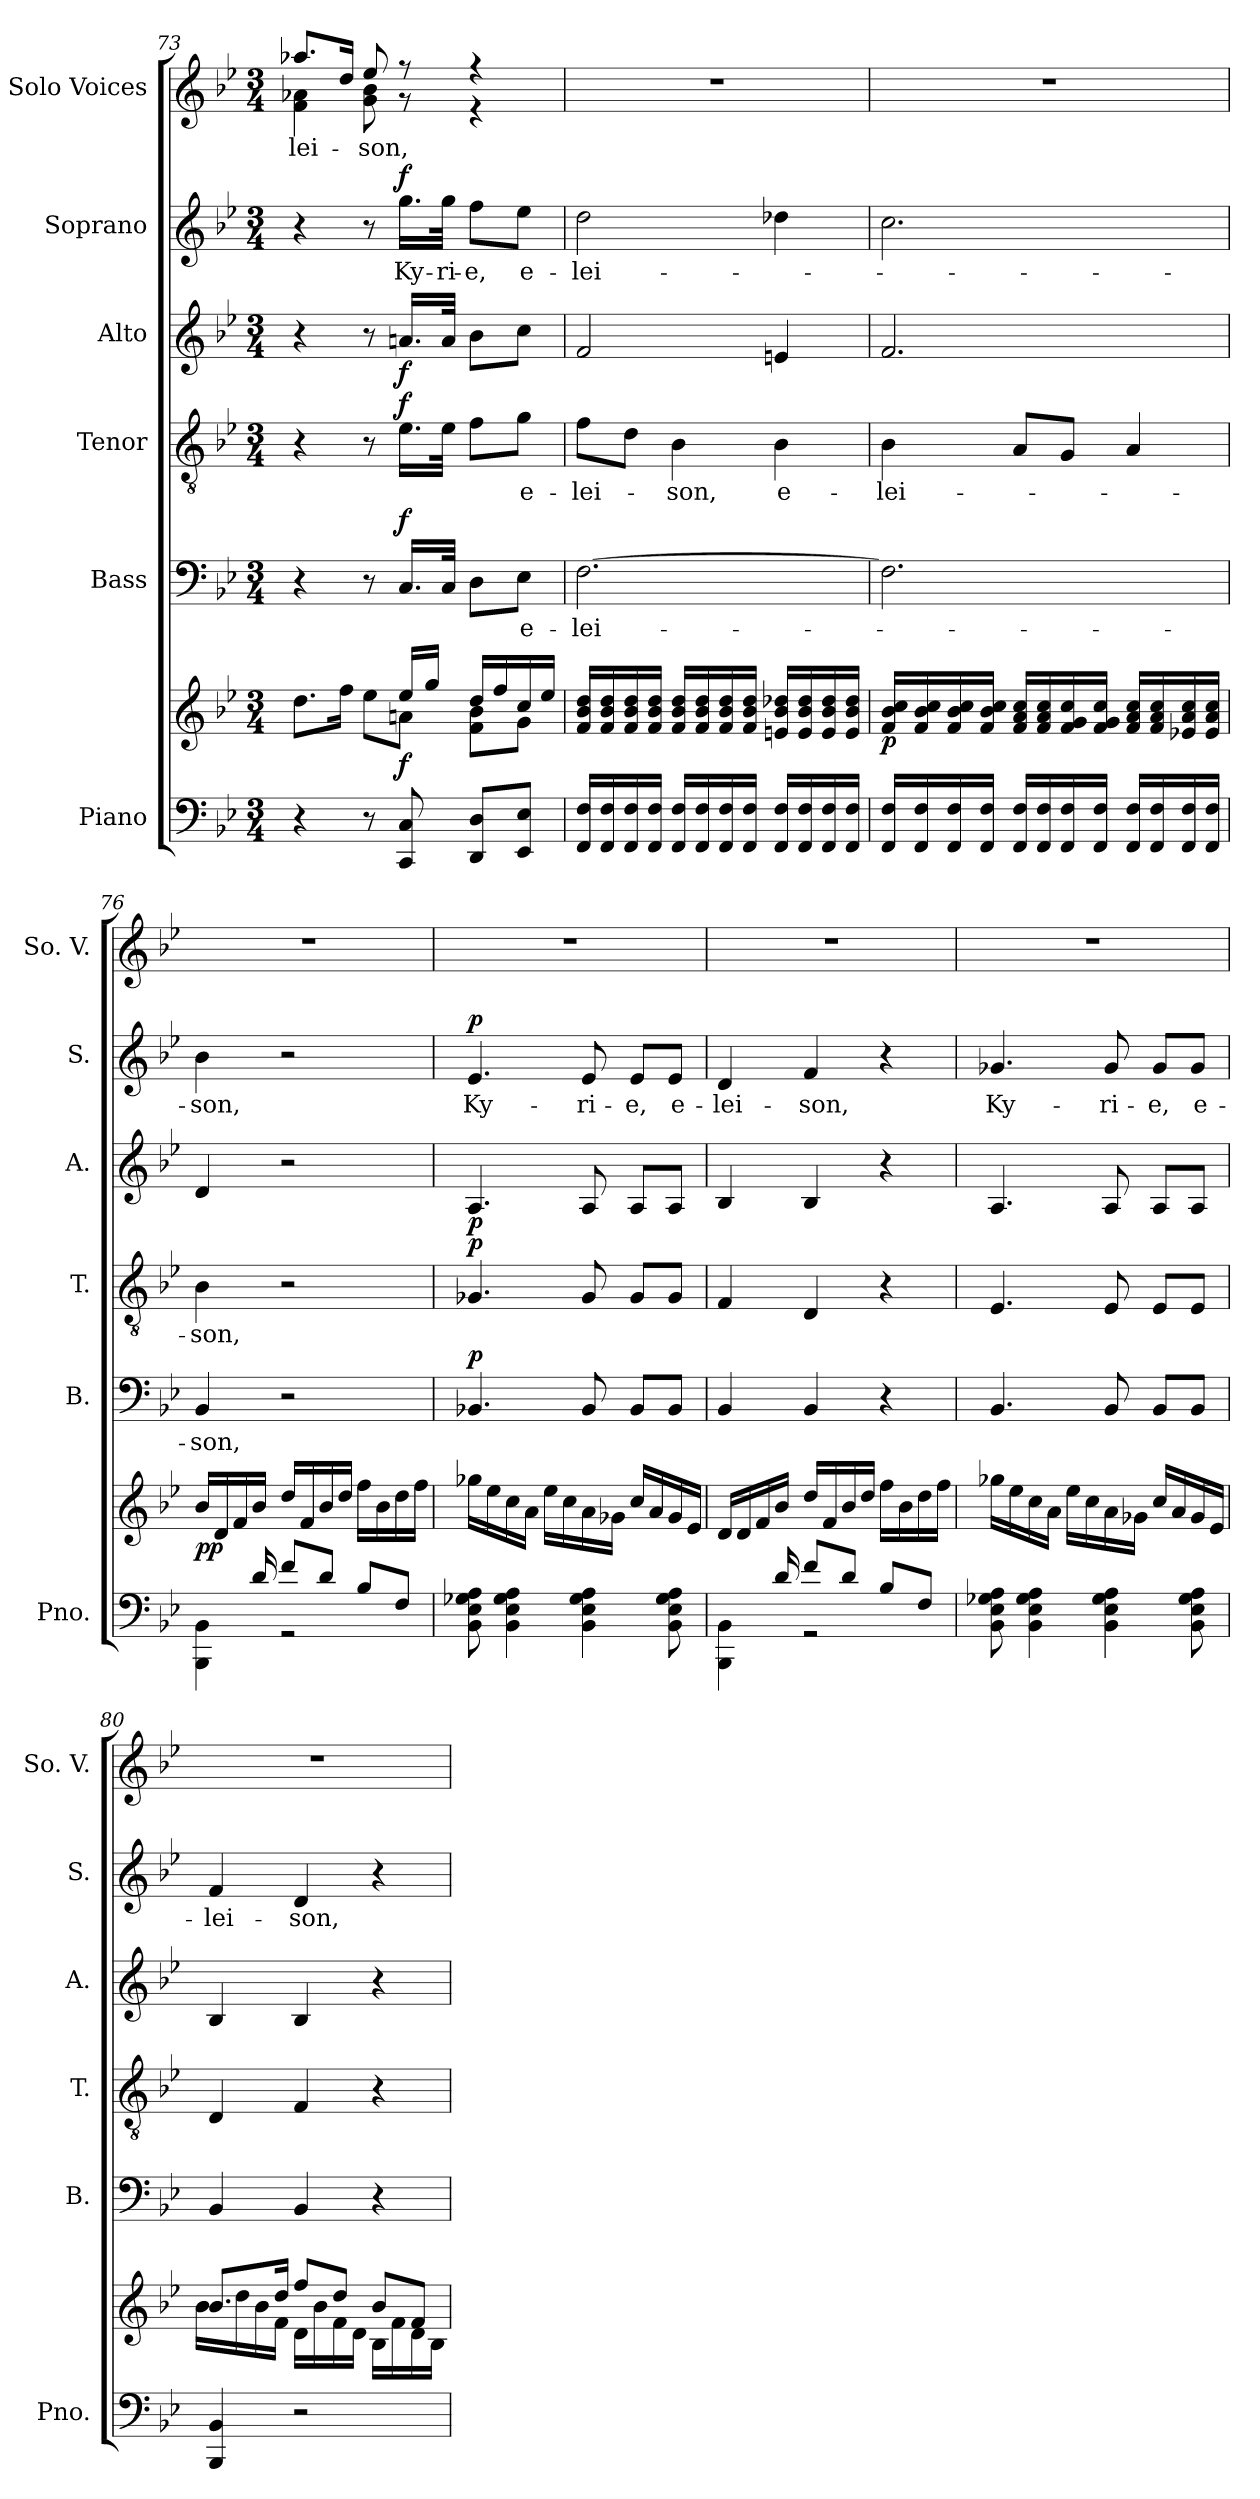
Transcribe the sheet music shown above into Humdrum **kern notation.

**kern	**kern	**dynam	**kern	**text	**dynam	**kern	**text	**dynam	**kern	**dynam	**kern	**text	**dynam	**kern	**text
*part6	*part6	*part6	*part5	*part5	*part5	*part4	*part4	*part4	*part3	*part3	*part2	*part2	*part2	*part1	*part1
*staff7	*staff6	*staff6/7	*staff5	*staff5	*staff5	*staff4	*staff4	*staff4	*staff3	*staff3	*staff2	*staff2	*staff2	*staff1	*staff1
*I"Piano	*	*	*I"Bass	*	*	*I"Tenor	*	*	*I"Alto	*	*I"Soprano	*	*	*I"Solo Voices	*
*I'Pno.	*	*	*I'B.	*	*	*I'T.	*	*	*I'A.	*	*I'S.	*	*	*I'So. V.	*
!!LO:PB:g=z
*clefF4	*clefG2	*	*clefF4	*	*	*clefGv2	*	*	*clefG2	*	*clefG2	*	*	*clefG2	*
*k[b-e-]	*k[b-e-]	*	*k[b-e-]	*	*	*k[b-e-]	*	*	*k[b-e-]	*	*k[b-e-]	*	*	*k[b-e-]	*
*M3/4	*M3/4	*	*M3/4	*	*	*M3/4	*	*	*M3/4	*	*M3/4	*	*	*M3/4	*
=73	=73	=73	=73	=73	=73	=73	=73	=73	=73	=73	=73	=73	=73	=73	=73
*	*^	*	*	*	*	*	*	*	*	*	*	*	*	*	*
!	!	!	!	!	!	!	!	!	!	!	!	!	!	!	!	!LO:LY:b
*	*	*	*	*	*	*	*	*	*	*	*	*	*	*	*^	*
4r	4rddyy	8.dd\L	.	4r	.	.	4r	.	.	4r	.	4r	.	.	8.aa-X/L	4f\ 4a-X\	-lei-
.	.	16ff\Jk	.	.	.	.	.	.	.	.	.	.	.	.	16dd/Jk	.	.
!	!	!	!	!	!	!	!	!	!	!	!	!	!	!	!	!	!LO:LY:b
8r	8rddyy	8ee-\L	.	8r	.	.	8r	.	.	8r	.	8r	.	.	8ee-/	8g\ 8b-\	-son,
!	!	!	!LO:DY:b	!	!	!LO:DY:b	!	!	!LO:DY:b	!	!LO:DY:b	!	!LO:LY:b	!LO:DY:b	!	!	!
8CC/ 8C/	16ee-/LL	8an\J	f	16.C/LL	.	f	16.e-\LL	.	f	16.an/LL	f	16.gg\LL	Ky-	f	8r	8r	.
.	16gg/JJ	.	.	.	.	.	.	.	.	.	.	.	.	.	.	.	.
!	!	!	!	!	!	!	!	!	!	!	!	!	!LO:LY:b	!	!	!	!
.	.	.	.	32C/JJk	.	.	32e-\JJk	.	.	32a/JJk	.	32gg\JJk	-ri-	.	.	.	.
!	!	!	!	!	!	!	!	!	!	!	!	!	!LO:LY:b	!	!	!	!
8DD/ 8D/L	16dd/LL	8f\ 8b-\L	.	8D\L	.	.	8f\L	.	.	8b-\L	.	8ff\L	-e,	.	4r	4r	.
.	16ff/	.	.	.	.	.	.	.	.	.	.	.	.	.	.	.	.
!	!	!	!	!	!LO:LY:b	!	!	!LO:LY:b	!	!	!	!	!LO:LY:b	!	!	!	!
8EE-/ 8E-/J	16cc/	8g\J	.	8E-\J	e-	.	8g\J	e-	.	8cc\J	.	8ee-\J	e-	.	.	.	.
.	16ee-/JJ	.	.	.	.	.	.	.	.	.	.	.	.	.	.	.	.
*	*v	*v	*	*	*	*	*	*	*	*	*	*	*	*	*v	*v	*
=74	=74	=74	=74	=74	=74	=74	=74	=74	=74	=74	=74	=74	=74	=74	=74
!	!	!	!	!LO:LY:b	!	!	!LO:LY:b	!	!	!	!	!LO:LY:b	!	!	!
16FF/ 16F/LL	16f/ 16b-/ 16dd/LL	.	[2.F\	-lei-	.	8f\L	-lei-	.	2f/	.	2dd\	-lei-	.	2.r	.
16FF/ 16F/	16f/ 16b-/ 16dd/	.	.	.	.	.	.	.	.	.	.	.	.	.	.
16FF/ 16F/	16f/ 16b-/ 16dd/	.	.	.	.	8d\J	.	.	.	.	.	.	.	.	.
16FF/ 16F/JJ	16f/ 16b-/ 16dd/JJ	.	.	.	.	.	.	.	.	.	.	.	.	.	.
!	!	!	!	!	!	!	!LO:LY:b	!	!	!	!	!	!	!	!
16FF/ 16F/LL	16f/ 16b-/ 16dd/LL	.	.	.	.	4B-\	-son,	.	.	.	.	.	.	.	.
16FF/ 16F/	16f/ 16b-/ 16dd/	.	.	.	.	.	.	.	.	.	.	.	.	.	.
16FF/ 16F/	16f/ 16b-/ 16dd/	.	.	.	.	.	.	.	.	.	.	.	.	.	.
16FF/ 16F/JJ	16f/ 16b-/ 16dd/JJ	.	.	.	.	.	.	.	.	.	.	.	.	.	.
!	!	!	!	!	!	!	!LO:LY:b	!	!	!	!	!	!	!	!
16FF/ 16F/LL	16en/ 16b-/ 16dd-X/LL	.	.	.	.	4B-\	e-	.	4en/	.	4dd-X\	.	.	.	.
16FF/ 16F/	16e/ 16b-/ 16dd-/	.	.	.	.	.	.	.	.	.	.	.	.	.	.
16FF/ 16F/	16e/ 16b-/ 16dd-/	.	.	.	.	.	.	.	.	.	.	.	.	.	.
16FF/ 16F/JJ	16e/ 16b-/ 16dd-/JJ	.	.	.	.	.	.	.	.	.	.	.	.	.	.
!!LO:PB:g=z
=75	=75	=75	=75	=75	=75	=75	=75	=75	=75	=75	=75	=75	=75	=75	=75
!	!	!LO:DY:b	!	!	!	!	!LO:LY:b	!	!	!	!	!	!	!	!
16FF/ 16F/LL	16f/ 16b-/ 16cc/LL	p	2.F\]	.	.	4B-\	-lei-	.	2.f/	.	2.cc\	.	.	2.r	.
16FF/ 16F/	16f/ 16b-/ 16cc/	.	.	.	.	.	.	.	.	.	.	.	.	.	.
16FF/ 16F/	16f/ 16b-/ 16cc/	.	.	.	.	.	.	.	.	.	.	.	.	.	.
16FF/ 16F/JJ	16f/ 16b-/ 16cc/JJ	.	.	.	.	.	.	.	.	.	.	.	.	.	.
16FF/ 16F/LL	16f/ 16a/ 16cc/LL	.	.	.	.	8A/L	.	.	.	.	.	.	.	.	.
16FF/ 16F/	16f/ 16a/ 16cc/	.	.	.	.	.	.	.	.	.	.	.	.	.	.
16FF/ 16F/	16f/ 16g/ 16cc/	.	.	.	.	8G/J	.	.	.	.	.	.	.	.	.
16FF/ 16F/JJ	16f/ 16g/ 16cc/JJ	.	.	.	.	.	.	.	.	.	.	.	.	.	.
16FF/ 16F/LL	16f/ 16a/ 16cc/LL	.	.	.	.	4A/	.	.	.	.	.	.	.	.	.
16FF/ 16F/	16f/ 16a/ 16cc/	.	.	.	.	.	.	.	.	.	.	.	.	.	.
16FF/ 16F/	16e-X/ 16a/ 16cc/	.	.	.	.	.	.	.	.	.	.	.	.	.	.
16FF/ 16F/JJ	16e-/ 16a/ 16cc/JJ	.	.	.	.	.	.	.	.	.	.	.	.	.	.
=76	=76	=76	=76	=76	=76	=76	=76	=76	=76	=76	=76	=76	=76	=76	=76
*^	*	*	*	*	*	*	*	*	*	*	*	*	*	*	*
!	!	!	!LO:DY:b	!	!LO:LY:b	!	!	!LO:LY:b	!	!	!	!	!LO:LY:b	!	!	!
8rFyy	4BBB-\ 4BB-\	16b-/LL	pp	4BB-/	-son,	.	4B-\	-son,	.	4d/	.	4b-\	-son,	.	2.r	.
.	.	16d/	.	.	.	.	.	.	.	.	.	.	.	.	.	.
16rFyy	.	16f/	.	.	.	.	.	.	.	.	.	.	.	.	.	.
16d/	.	16b-/JJ	.	.	.	.	.	.	.	.	.	.	.	.	.	.
8f/L	2r	16dd/LL	.	2r	.	.	2r	.	.	2r	.	2r	.	.	.	.
.	.	16f/	.	.	.	.	.	.	.	.	.	.	.	.	.	.
8d/J	.	16b-/	.	.	.	.	.	.	.	.	.	.	.	.	.	.
.	.	16dd/JJ	.	.	.	.	.	.	.	.	.	.	.	.	.	.
8B-/L	.	16ff\LL	.	.	.	.	.	.	.	.	.	.	.	.	.	.
.	.	16b-\	.	.	.	.	.	.	.	.	.	.	.	.	.	.
8F/J	.	16dd\	.	.	.	.	.	.	.	.	.	.	.	.	.	.
.	.	16ff\JJ	.	.	.	.	.	.	.	.	.	.	.	.	.	.
*v	*v	*	*	*	*	*	*	*	*	*	*	*	*	*	*	*
=77	=77	=77	=77	=77	=77	=77	=77	=77	=77	=77	=77	=77	=77	=77	=77
!	!	!	!	!	!LO:DY:b	!	!	!LO:DY:b	!	!LO:DY:b	!	!LO:LY:b	!LO:DY:b	!	!
8BB-\ 8E-\ 8G-X\ 8A\	16gg-X\LL	.	4.BB-X/	.	p	4.G-X/	.	p	4.A/	p	4.e-/	Ky-	p	2.r	.
.	16ee-\	.	.	.	.	.	.	.	.	.	.	.	.	.	.
4BB-\ 4E-\ 4G-\ 4A\	16cc\	.	.	.	.	.	.	.	.	.	.	.	.	.	.
.	16a\JJ	.	.	.	.	.	.	.	.	.	.	.	.	.	.
.	16ee-\LL	.	.	.	.	.	.	.	.	.	.	.	.	.	.
.	16cc\	.	.	.	.	.	.	.	.	.	.	.	.	.	.
!	!	!	!	!	!	!	!	!	!	!	!	!LO:LY:b	!	!	!
4BB-\ 4E-\ 4G-\ 4A\	16a\	.	8BB-/	.	.	8G-/	.	.	8A/	.	8e-/	-ri-	.	.	.
.	16g-X\JJ	.	.	.	.	.	.	.	.	.	.	.	.	.	.
!	!	!	!	!	!	!	!	!	!	!	!	!LO:LY:b	!	!	!
.	16cc/LL	.	8BB-/L	.	.	8G-/L	.	.	8A/L	.	8e-/L	-e,	.	.	.
.	16a/	.	.	.	.	.	.	.	.	.	.	.	.	.	.
!	!	!	!	!	!	!	!	!	!	!	!	!LO:LY:b	!	!	!
8BB-\ 8E-\ 8G-\ 8A\	16g-/	.	8BB-/J	.	.	8G-/J	.	.	8A/J	.	8e-/J	e-	.	.	.
.	16e-/JJ	.	.	.	.	.	.	.	.	.	.	.	.	.	.
!!LO:PB:g=z
=78	=78	=78	=78	=78	=78	=78	=78	=78	=78	=78	=78	=78	=78	=78	=78
*^	*	*	*	*	*	*	*	*	*	*	*	*	*	*	*
!	!	!	!	!	!	!	!	!	!	!	!	!	!LO:LY:b	!	!	!
8rFyy	4BBB-\ 4BB-\	16d/LL	.	4BB-/	.	.	4F/	.	.	4B-/	.	4d/	-lei-	.	2.r	.
.	.	16d/	.	.	.	.	.	.	.	.	.	.	.	.	.	.
16rFyy	.	16f/	.	.	.	.	.	.	.	.	.	.	.	.	.	.
16d/	.	16b-/JJ	.	.	.	.	.	.	.	.	.	.	.	.	.	.
!	!	!	!	!	!	!	!	!	!	!	!	!	!LO:LY:b	!	!	!
8f/L	2r	16dd/LL	.	4BB-/	.	.	4D/	.	.	4B-/	.	4f/	-son,	.	.	.
.	.	16f/	.	.	.	.	.	.	.	.	.	.	.	.	.	.
8d/J	.	16b-/	.	.	.	.	.	.	.	.	.	.	.	.	.	.
.	.	16dd/JJ	.	.	.	.	.	.	.	.	.	.	.	.	.	.
8B-/L	.	16ff\LL	.	4r	.	.	4r	.	.	4r	.	4r	.	.	.	.
.	.	16b-\	.	.	.	.	.	.	.	.	.	.	.	.	.	.
8F/J	.	16dd\	.	.	.	.	.	.	.	.	.	.	.	.	.	.
.	.	16ff\JJ	.	.	.	.	.	.	.	.	.	.	.	.	.	.
*v	*v	*	*	*	*	*	*	*	*	*	*	*	*	*	*	*
=79	=79	=79	=79	=79	=79	=79	=79	=79	=79	=79	=79	=79	=79	=79	=79
!	!	!	!	!	!	!	!	!	!	!	!	!LO:LY:b	!	!	!
8BB-\ 8E-\ 8G-X\ 8A\	16gg-X\LL	.	4.BB-/	.	.	4.E-/	.	.	4.A/	.	4.g-X/	Ky-	.	2.r	.
.	16ee-\	.	.	.	.	.	.	.	.	.	.	.	.	.	.
4BB-\ 4E-\ 4G-\ 4A\	16cc\	.	.	.	.	.	.	.	.	.	.	.	.	.	.
.	16a\JJ	.	.	.	.	.	.	.	.	.	.	.	.	.	.
.	16ee-\LL	.	.	.	.	.	.	.	.	.	.	.	.	.	.
.	16cc\	.	.	.	.	.	.	.	.	.	.	.	.	.	.
!	!	!	!	!	!	!	!	!	!	!	!	!LO:LY:b	!	!	!
4BB-\ 4E-\ 4G-\ 4A\	16a\	.	8BB-/	.	.	8E-/	.	.	8A/	.	8g-/	-ri-	.	.	.
.	16g-X\JJ	.	.	.	.	.	.	.	.	.	.	.	.	.	.
!	!	!	!	!	!	!	!	!	!	!	!	!LO:LY:b	!	!	!
.	16cc/LL	.	8BB-/L	.	.	8E-/L	.	.	8A/L	.	8g-/L	-e,	.	.	.
.	16a/	.	.	.	.	.	.	.	.	.	.	.	.	.	.
!	!	!	!	!	!	!	!	!	!	!	!	!LO:LY:b	!	!	!
8BB-\ 8E-\ 8G-\ 8A\	16g-/	.	8BB-/J	.	.	8E-/J	.	.	8A/J	.	8g-/J	e-	.	.	.
.	16e-/JJ	.	.	.	.	.	.	.	.	.	.	.	.	.	.
!!LO:PB:g=z
=80	=80	=80	=80	=80	=80	=80	=80	=80	=80	=80	=80	=80	=80	=80	=80
*	*^	*	*	*	*	*	*	*	*	*	*	*	*	*	*
!	!	!	!	!	!	!	!	!	!	!	!	!	!LO:LY:b	!	!	!
4BBB-/ 4BB-/	8.b-/L	16b-\LL	.	4BB-/	.	.	4D/	.	.	4B-/	.	4f/	-lei-	.	2.r	.
.	.	16dd\	.	.	.	.	.	.	.	.	.	.	.	.	.	.
.	.	16b-\	.	.	.	.	.	.	.	.	.	.	.	.	.	.
.	16dd/Jk	16f\JJ	.	.	.	.	.	.	.	.	.	.	.	.	.	.
!	!	!	!	!	!	!	!	!	!	!	!	!	!LO:LY:b	!	!	!
2r	8ff/L	16d\LL	.	4BB-/	.	.	4F/	.	.	4B-/	.	4d/	-son,	.	.	.
.	.	16b-\	.	.	.	.	.	.	.	.	.	.	.	.	.	.
.	8dd/J	16f\	.	.	.	.	.	.	.	.	.	.	.	.	.	.
.	.	16d\JJ	.	.	.	.	.	.	.	.	.	.	.	.	.	.
.	8b-/L	16B-\LL	.	4r	.	.	4r	.	.	4r	.	4r	.	.	.	.
.	.	16f\	.	.	.	.	.	.	.	.	.	.	.	.	.	.
.	8f/J	16d\	.	.	.	.	.	.	.	.	.	.	.	.	.	.
.	.	16B-\JJ	.	.	.	.	.	.	.	.	.	.	.	.	.	.
*	*v	*v	*	*	*	*	*	*	*	*	*	*	*	*	*	*
=	=	=	=	=	=	=	=	=	=	=	=	=	=	=	=
*-	*-	*-	*-	*-	*-	*-	*-	*-	*-	*-	*-	*-	*-	*-	*-
